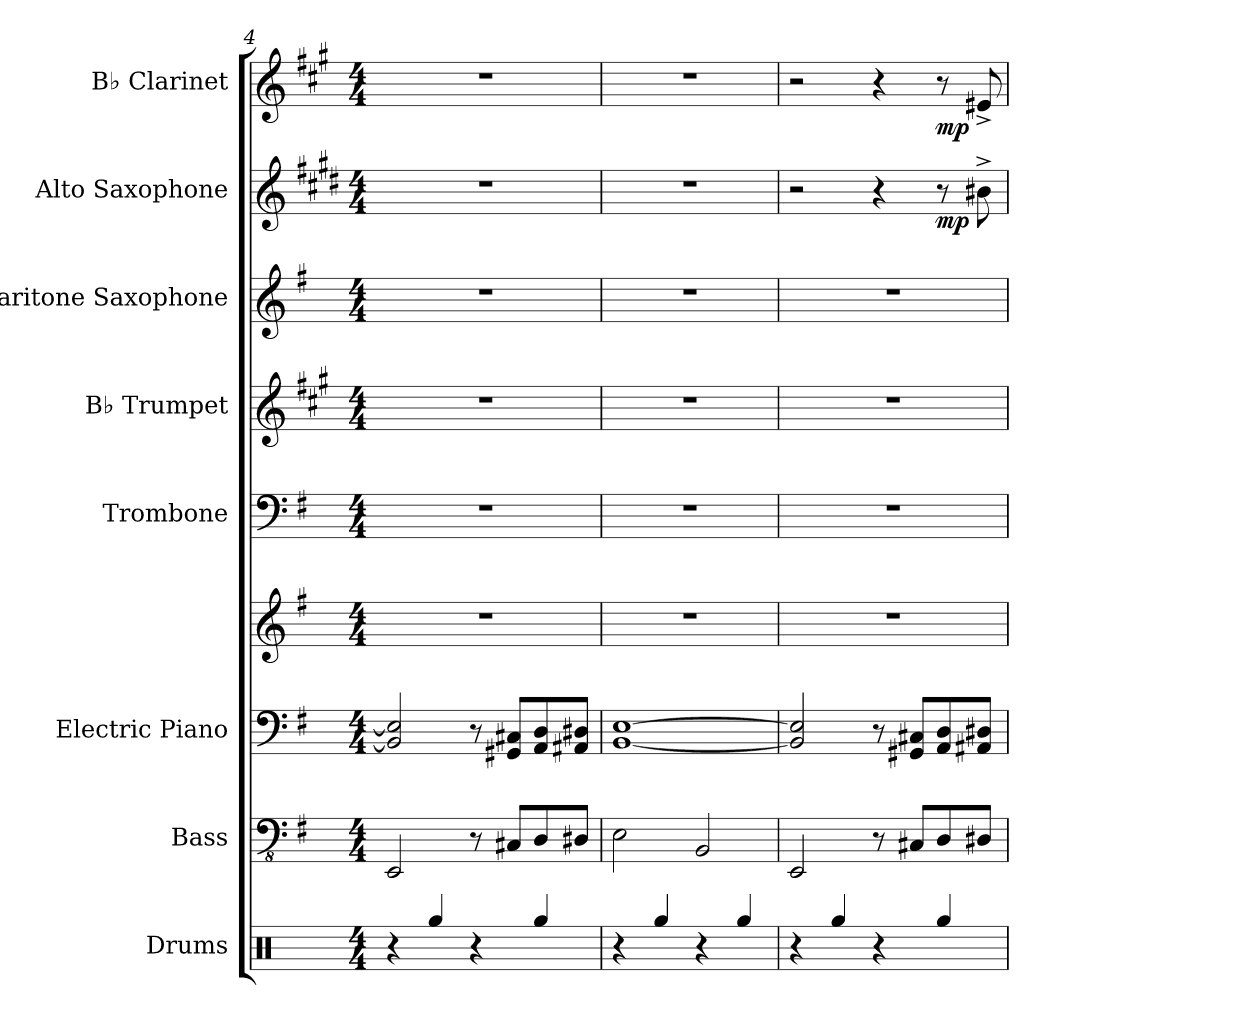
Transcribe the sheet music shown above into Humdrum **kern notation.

**kern	**kern	**kern	**kern	**kern	**kern	**kern	**kern	**dynam	**kern	**dynam
*part8	*part7	*part6	*part6	*part5	*part4	*part3	*part2	*part2	*part1	*part1
*staff9	*staff8	*staff7	*staff6	*staff5	*staff4	*staff3	*staff2	*staff2	*staff1	*staff1
*I"Drums	*I"Bass	*I"Electric Piano	*	*I"Trombone	*I"B♭ Trumpet	*I"Baritone Saxophone	*I"Alto Saxophone	*	*I"B♭ Clarinet	*
*I'Drums	*I'Bass	*I'E. Piano	*	*I'Tbn.	*I'B♭ Tpt.	*I'Bar. Sax.	*I'A. Sax.	*	*I'B♭ Cl.	*
*clefX	*clefFv4	*clefF4	*clefG2	*clefF4	*clefG2	*clefG2	*clefG2	*	*clefG2	*
*	*	*	*	*	*ITrd1c2	*ITrd12c21	*ITrd5c9	*	*ITrd1c2	*
*k[]	*k[f#]	*k[f#]	*k[f#]	*k[f#]	*k[f#]	*k[f#]	*k[f#]	*	*k[f#]	*
*M4/4	*M4/4	*M4/4	*M4/4	*M4/4	*M4/4	*M4/4	*M4/4	*	*M4/4	*
=4	=4	=4	=4	=4	=4	=4	=4	=4	=4	=4
4r	2EEE/	2BB/] 2E/]	1r	1r	1r	1r	1r	.	1r	.
4Rgg/	.	.	.	.	.	.	.	.	.	.
4r	8r	8r	.	.	.	.	.	.	.	.
.	8CC#X/L	8GG#X/ 8C#X/L	.	.	.	.	.	.	.	.
4Rgg/	8DD/	8AA/ 8D/	.	.	.	.	.	.	.	.
.	8DD#X/J	8AA#X/ 8D#X/J	.	.	.	.	.	.	.	.
!!LO:PB:g=z
=5	=5	=5	=5	=5	=5	=5	=5	=5	=5	=5
4r	2EE\	[1BB [1E	1r	1r	1r	1r	1r	.	1r	.
4Rgg/	.	.	.	.	.	.	.	.	.	.
4r	2BBB/	.	.	.	.	.	.	.	.	.
4Rgg/	.	.	.	.	.	.	.	.	.	.
=6	=6	=6	=6	=6	=6	=6	=6	=6	=6	=6
4r	2EEE/	2BB/] 2E/]	1r	1r	1r	1r	2r	.	2r	.
4Rgg/	.	.	.	.	.	.	.	.	.	.
4r	8r	8r	.	.	.	.	4r	.	4r	.
.	8CC#X/L	8GG#X/ 8C#X/L	.	.	.	.	.	.	.	.
!	!	!	!	!	!	!	!	!LO:DY:b	!	!LO:DY:b
4Rgg/	8DD/	8AA/ 8D/	.	.	.	.	8r	mp	8r	mp
.	8DD#X/J	8AA#X/ 8D#X/J	.	.	.	.	8d#X^\	.	8d#X^/	.
=	=	=	=	=	=	=	=	=	=	=
*-	*-	*-	*-	*-	*-	*-	*-	*-	*-	*-
